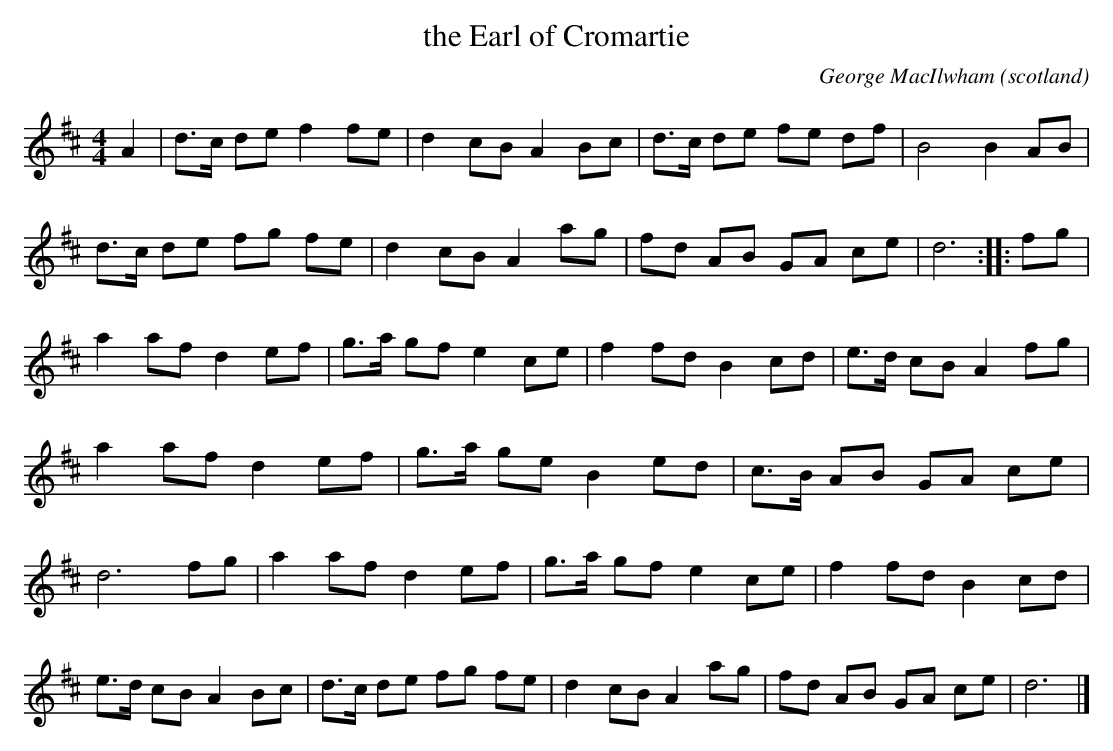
X:1
T:the Earl of Cromartie
O:scotland
M:4/4
C:George MacIlwham
K:D
A2|\
d>c de f2fe|d2cB A2 Bc|d>c de fe df|B4 B2AB|\
d>c de fg fe|d2cB A2ag|fd AB GA ce|d6::\
fg|\
a2af d2ef|g>a gf e2ce|f2fd B2cd|e>d cB A2fg|\
a2af d2ef|g>a ge B2ed|c>B AB GA ce|d6 fg|\
a2af d2ef|g>a gf e2ce|f2fd B2cd|e>d cB A2Bc|\
d>c de fg fe|d2cB A2ag|fd AB GA ce|d6|]
